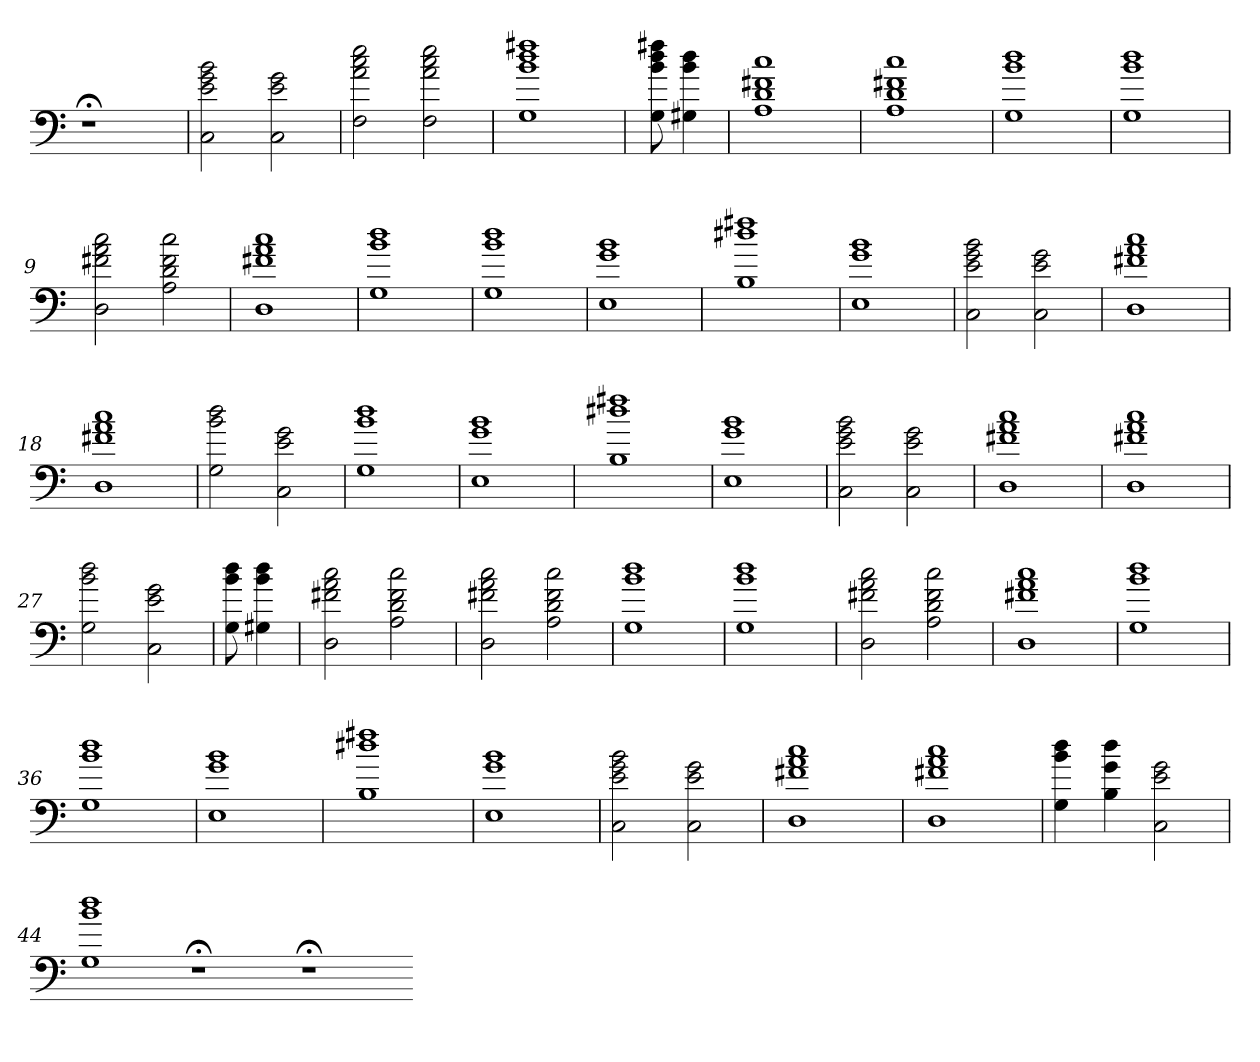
**kern
*part1
*staff1
=
1r;<
=1
2C 2e 2g 2b
2C 2e 2g
=2
2F 2a 2cc 2ee
2F 2a 2cc 2ee
=3
1G 1b 1dd 1ff#X
=4
8G 8b 8dd 8ff#X
4G#X 4b 4dd
=5
1A 1d 1f#X 1cc
=6
1A 1d 1f#X 1cc
=7
1G 1b 1dd
=8
1G 1b 1dd
=9
2D 2f#X 2a 2cc
2A 2d 2f# 2cc
=10
1D 1f#X 1a 1cc
=11
1G 1b 1dd
=12
1G 1b 1dd
=13
1E 1g 1b
=14
1B 1dd#X 1ff#X
=15
1E 1g 1b
=16
2C 2e 2g 2b
2C 2e 2g
=17
1D 1f#X 1a 1cc
=18
1D 1f#X 1a 1cc
=19
2G 2b 2dd
2C 2e 2g
=20
1G 1b 1dd
=21
1E 1g 1b
=22
1B 1dd#X 1ff#X
=23
1E 1g 1b
=24
2C 2e 2g 2b
2C 2e 2g
=25
1D 1f#X 1a 1cc
=26
1D 1f#X 1a 1cc
=27
2G 2b 2dd
2C 2e 2g
=28
8G 8b 8dd
4G#X 4b 4dd
=29
2D 2f#X 2a 2cc
2A 2d 2f# 2cc
=30
2D 2f#X 2a 2cc
2A 2d 2f# 2cc
=31
1G 1b 1dd
=32
1G 1b 1dd
=33
2D 2f#X 2a 2cc
2A 2d 2f# 2cc
=34
1D 1f#X 1a 1cc
=35
1G 1b 1dd
=36
1G 1b 1dd
=37
1E 1g 1b
=38
1B 1dd#X 1ff#X
=39
1E 1g 1b
=40
2C 2e 2g 2b
2C 2e 2g
=41
1D 1f#X 1a 1cc
=42
1D 1f#X 1a 1cc
=43
4G 4b 4dd
4B 4g 4dd
2C 2e 2g
=44
1G 1b 1dd
1r;<
1r;<
=-
*-
